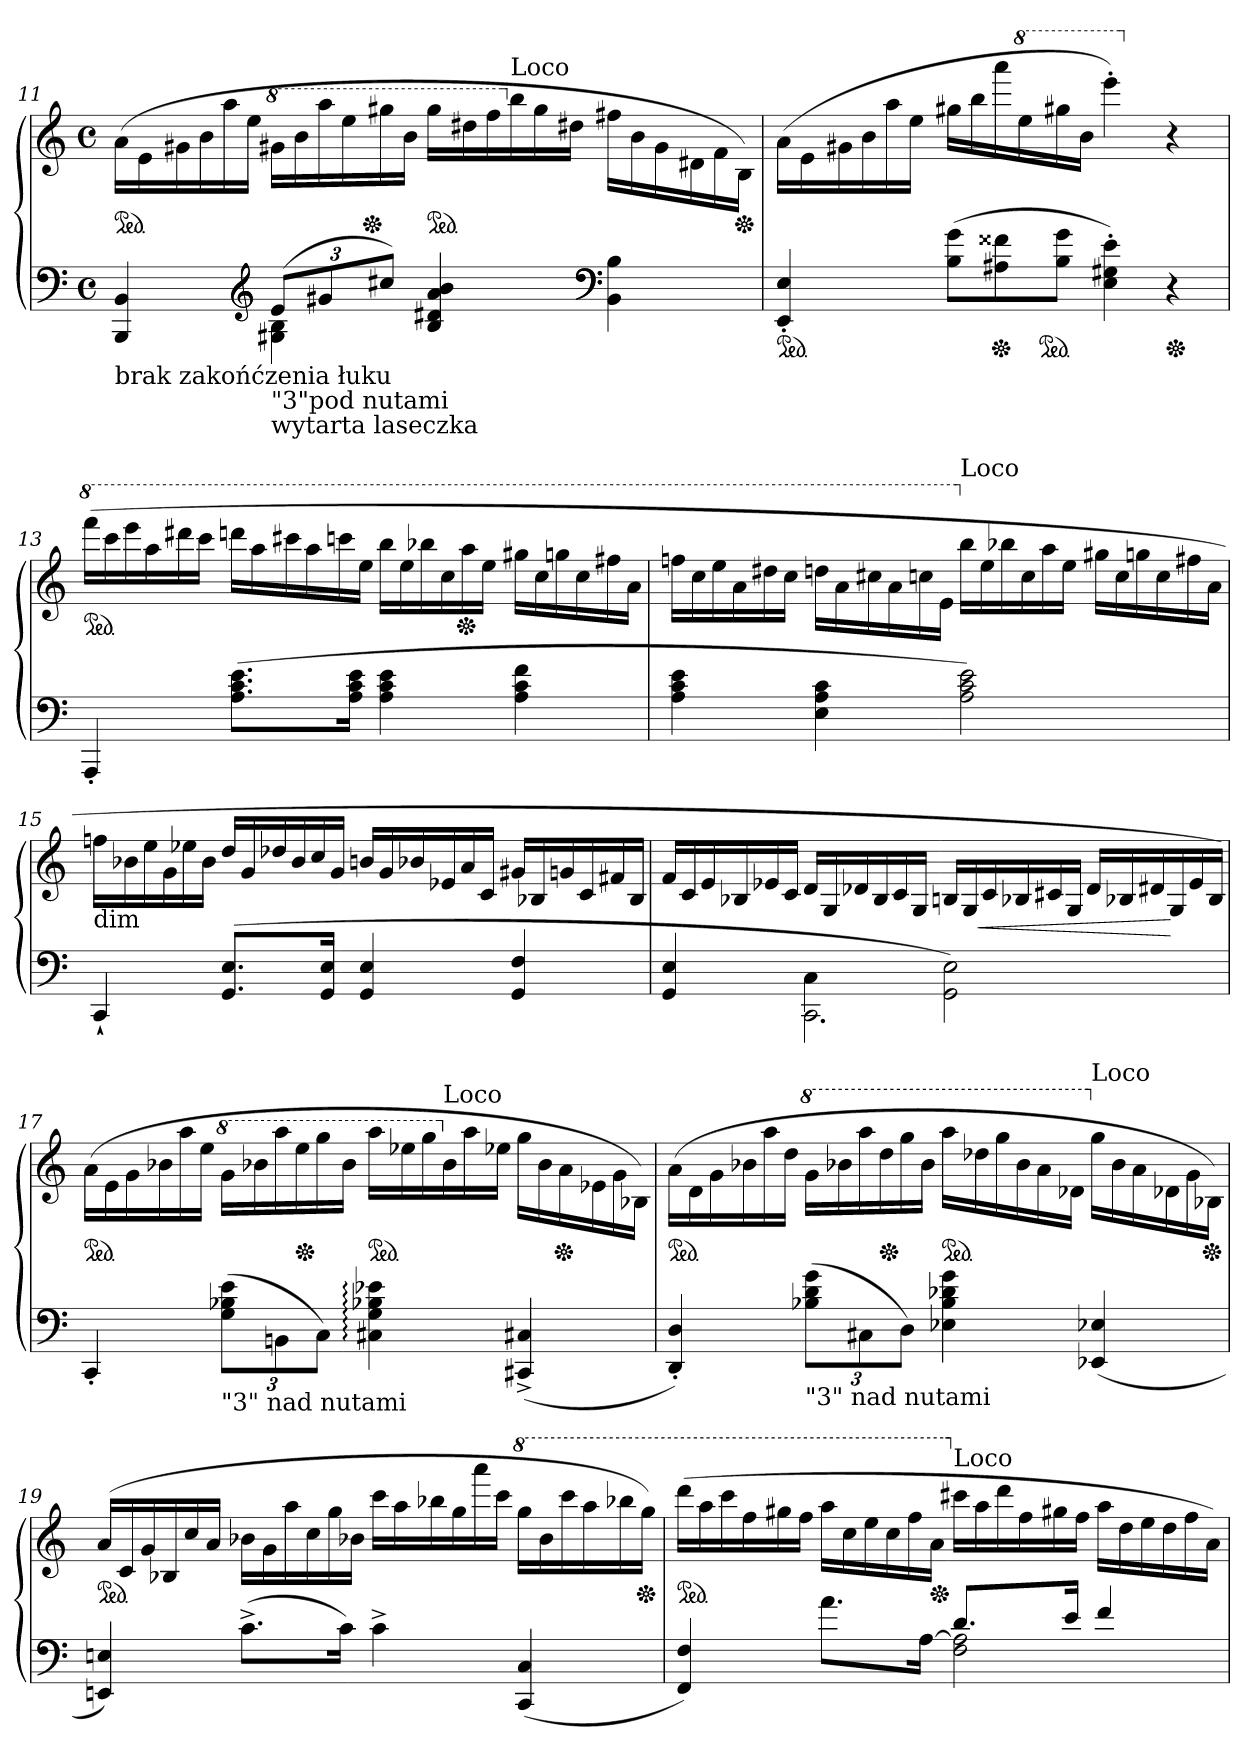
**kern	**kern	**dynam
*part1	*part1	*part1
*staff2	*staff1	*staff1/2
*clefF4	*clefG2	*
*k[]	*k[]	*
*M4/4	*M4/4	*
*met(c)	*met(c)	*
=11	=11	=11
*^	*	*
*	*	*Xtuplet	*
!LO:TX:b:t=brak zakońćzenia łuku	!	!	!
*	*	*ped	*
4BBB 4BB	4ryy	(>24aLL	.
.	.	24e	.
.	.	24g#X	.
.	.	24b	.
.	.	24aa	.
.	.	24eeJJ	.
*clefG2	*	*	*
*	*	*8va	*
!LO:TX:b:t="3"pod nutami	!	!	!
!LO:TX:b:t=wytarta laseczka	!	!	!
(>12eL	4G#X 4B	24gg#XLL	.
.	.	24bb	.
12g#X	.	24aaa	.
.	.	24eee	.
*	*	*Xped	*
12cc#XJ)	.	24ggg#X	.
.	.	24bbJJ	.
*	*	*ped	*
4B 4d#X 4a 4b	4ryy	24ggg#LL	.
.	.	24ddd#X	.
.	.	24fff	.
*	*	*X8va	*
!	!	!LO:TX:a:t=Loco	!
.	.	24bb	.
.	.	24gg#	.
.	.	24dd#XJJ	.
*clefF4	*	*	*
4ryy	4BB 4B	24ff#X\LL	.
.	.	24b	.
.	.	24g#	.
.	.	24d#X	.
.	.	24f	.
*	*	*Xped	*
.	.	24BJJ)	.
*v	*v	*	*
=12	=12	=12
*ped	*	*
4EE'< 4E'<	(>24aLL	.
.	24e	.
.	24g#X	.
.	24b	.
.	24aa	.
.	24eeJJ	.
*Xtuplet	*	*
(>12B 12gL	24gg#XLL	.
.	24bb	.
*Xped	*	*
12A#X 12f##X	24aaa	.
*	*8va	*
.	24eee	.
*ped	*	*
12B 12gJ	24ggg#X	.
.	24bbJJ	.
4E'> 4G#X'> 4e'>)	4eeee'>)	.
*	*X8va	*
*Xped	*	*
4r	4r	.
=13	=13	=13
*	*8va	*
*	*ped	*
4AAA'<	(>24ffffLL	.
.	24cccc	.
.	24eeee	.
.	24aaa	.
.	24dddd#X	.
.	24ccccJJ	.
(>8.A 8.c 8.eL	24ddddnLL	.
.	24aaa	.
.	24cccc#X	.
.	24aaa	.
.	24ccccn	.
16A 16c 16eJk	.	.
.	24eeeJJ	.
4A 4c 4e	24bbbLL	.
.	24eee	.
.	24bbb-X	.
.	24ccc	.
*	*Xped	*
.	24aaa	.
.	24eeeJJ	.
4A 4c 4f	24ggg#XLL	.
.	24ccc	.
.	24gggn	.
.	24ccc	.
.	24fff#X	.
.	24aaJJ	.
=14	=14	=14
4A 4c 4e	24fffnLL	.
.	24ccc	.
.	24eee	.
.	24aa	.
.	24ddd#X	.
.	24cccJJ	.
4E 4A 4c	24dddn\LL	.
.	24aa\	.
.	24ccc#X\	.
.	24aa\	.
.	24cccn\	.
.	24ee\JJ	.
*	*X8va	*
!	!LO:TX:a:t=Loco	!
2A 2c 2e)	24bbLL	.
.	24ee	.
.	24bb-X	.
.	24cc	.
.	24aa	.
.	24eeJJ	.
.	24gg#XLL	.
.	24cc	.
.	24ggn	.
.	24cc	.
.	24ff#X	.
.	24aJJ	.
=15	=15	=15
!	!LO:TX:c:t=dim	!
4CC`<	24ffnLL	.
.	24b-X	.
.	24ee	.
.	24g	.
.	24ee-X	.
.	24b-JJ	.
(<8.GG 8.EL	24dd/LL	.
.	24g	.
.	24dd-X	.
.	24b-	.
.	24cc	.
16GG 16EJk	.	.
.	24gJJ	.
4GG 4E	24bnLL	.
.	24g	.
.	24b-X	.
.	24e-X	.
.	24a	.
.	24cJJ	.
4GG 4F	24g#XLL	.
.	24B-X	.
.	24gn	.
.	24c	.
.	24f#X	.
.	24B-JJ	.
=16	=16	=16
*^	*	*
4GG 4E	4ryy	24fLL	.
.	.	24c	.
.	.	24e	.
.	.	24B-X	.
.	.	24e-X	.
.	.	24cJJ	.
4C\	2.CC	24dLL	.
.	.	24G/	.
.	.	24d-X	.
.	.	24B-/	.
.	.	24c/	.
.	.	24G/JJ	.
2GG\ 2E\)	.	24Bn/LL	.
.	.	24G/	.
!	!	!	!LO:HP:b
.	.	24c/	<
.	.	24B-X	.
.	.	24c#X	.
.	.	24G/JJ	.
.	.	24d-LL	.
.	.	24B-X	.
.	.	24d#X	.
.	.	24G/	[
.	.	24e-	.
.	.	24B-JJ)	.
*v	*v	*	*
=17	=17	=17
*	*ped	*
4CC'<	(>24aLL	.
.	24e	.
.	24g	.
.	24b-X	.
.	24aa	.
.	24eeJJ	.
*tuplet	*	*
*	*8va	*
!LO:TX:b:t="3" nad nutami	!	!
(>12G 12B-X 12eL	24ggLL	.
.	24bb-X	.
12BBn	24aaa	.
*	*Xped	*
.	24eee	.
12CJ)	24ggg	.
.	24bb-JJ	.
*	*ped	*
4C#X: 4G: 4B-X: 4e-X:	24aaaLL	.
.	24eee-X	.
.	24ggg	.
*	*X8va	*
!	!LO:TX:a:t=Loco	!
.	24b-	.
.	24aa	.
.	24ee-XJJ	.
(<4CC#X^> 4C#X^>	24gg\LL	.
.	24b-\	.
*	*Xped	*
.	24a\	.
.	24e-X\	.
.	24g\	.
.	24B-X\JJ)	.
=18	=18	=18
*	*ped	*
4DD'< 4D'<)	(>24aLL	.
.	24d	.
.	24g	.
.	24b-X	.
.	24aa	.
.	24ddJJ	.
*	*8va	*
!LO:TX:b:t="3" nad nutami	!	!
(>12B-X 12d 12gL	24ggLL	.
.	24bb-X	.
12C#X	24aaa	.
*	*Xped	*
.	24ddd	.
12DJ)	24ggg	.
.	24bb-JJ	.
*	*ped	*
4E-X 4B- 4d-X 4g	24aaaLL	.
.	24ddd-X	.
.	24ggg	.
.	24bb-	.
.	24aa	.
.	24dd-XJJ	.
*	*X8va	*
!	!LO:TX:a:t=Loco	!
(<4EE-X 4E-X	24gg\LL	.
.	24b-\	.
.	24a\	.
.	24d-X\	.
.	24g\	.
*	*Xped	*
.	24B-X\JJ)	.
=19	=19	=19
*	*ped	*
4EEn 4En)	(>24aLL	.
.	24c	.
.	24g	.
.	24B-X	.
.	24cc	.
.	24aJJ	.
(>8.c^<L	24b-XLL	.
.	24g	.
.	24aa	.
.	24cc	.
.	24gg	.
16cJk)	.	.
.	24b-XJJ	.
4c^<	24cccLL	.
.	24aa	.
.	24bb-X	.
.	24gg	.
.	24aaa	.
.	24cccJJ	.
*	*8va	*
(<4CC 4C	24gggLL	.
.	24bb-	.
.	24cccc	.
.	24aaa	.
.	24bbb-X	.
*	*Xped	*
.	24gggJJ)	.
=20	=20	=20
*^	*	*
*	*	*ped	*
4FF 4F)	4ryy	(>24ddddLL	.
.	.	24aaa	.
.	.	24cccc	.
.	.	24fff	.
.	.	24ggg#X	.
.	.	24fffJJ	.
4ryy	8.aL	24aaaLL	.
.	.	24ccc	.
.	.	24eee	.
.	.	24ccc	.
.	.	24fff	.
.	[16AJk	.	.
*	*	*Xped	*
.	.	24aaJJ	.
*	*	*X8va	*
!	!	!LO:TX:a:t=Loco	!
8.dL	2F 2A]	24ccc#XLL	.
.	.	24aa	.
.	.	24ddd	.
.	.	24ff	.
.	.	24gg#X	.
16eJk	.	.	.
.	.	24ffJJ	.
4f	.	24aaLL	.
.	.	24dd	.
.	.	24ee	.
.	.	24dd	.
.	.	24ff	.
.	.	24aJJ)	.
*v	*v	*	*
=	=	=
*-	*-	*-
